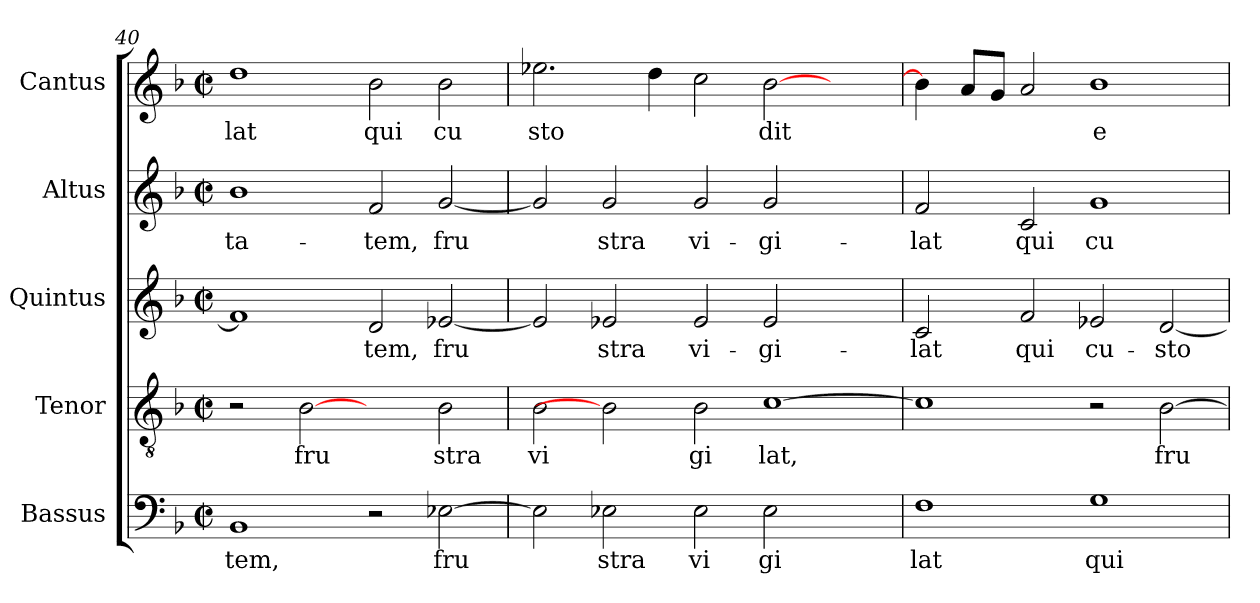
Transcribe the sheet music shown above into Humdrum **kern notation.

**kern	**text	**kern	**text	**kern	**text	**kern	**text	**kern	**text
*part5	*part5	*part4	*part4	*part3	*part3	*part2	*part2	*part1	*part1
*staff5	*staff5	*staff4	*staff4	*staff3	*staff3	*staff2	*staff2	*staff1	*staff1
*I"Bassus	*	*I"Tenor	*	*I"Quintus	*	*I"Altus	*	*I"Cantus	*
*clefF4	*	*clefGv2	*	*clefG2	*	*clefG2	*	*clefG2	*
*k[b-]	*	*k[b-]	*	*k[b-]	*	*k[b-]	*	*k[b-]	*
*F:	*	*F:	*	*F:	*	*F:	*	*F:	*
*M2/2	*	*M2/2	*	*M2/2	*	*M2/2	*	*M2/2	*
*met(c|)	*	*met(c|)	*	*met(c|)	*	*met(c|)	*	*met(c|)	*
=40	=40	=40	=40	=40	=40	=40	=40	=40	=40
!	!LO:LY:b:cj	!	!	!	!LO:LY:b:cj	!	!LO:LY:b:cj	!	!LO:LY:b:cj
1BB-	tem,	2r	.	1f]	--	1b-	-ta-	1dd	lat
!	!	!	!LO:LY:b:cj	!	!	!	!	!	!
.	.	[2B-	fru	.	.	.	.	.	.
!	!	!	!	!	!LO:LY:b:cj	!	!LO:LY:b:cj	!	!LO:LY:b:cj
2r	.	2ryy	.	2d/	-tem,	2f/	-tem,	2b-\	qui
!	!LO:LY:b:cj	!	!LO:LY:b:cj	!	!LO:LY:b:cj	!	!LO:LY:b:cj	!	!LO:LY:b:cj
[>2E-X\	fru	2B-\	stra	[<2e-X/	fru-	[<2g/	fru-	2b-\	cu
=41	=41	=41	=41	=41	=41	=41	=41	=41	=41
!	!LO:LY:b:cj	!	!LO:LY:b:cj	!	!LO:LY:b:cj	!	!LO:LY:b:cj	!	!LO:LY:b:cj
2E-\]	.	2B-\	vi	2e-/]	--	2g/]	--	2.ee-\	sto
!	!LO:LY:b:cj	!	!	!	!LO:LY:b:cj	!	!LO:LY:b:cj	!	!
2E-X\	stra	2B-]	.	2e-X/	-stra	2g/	-stra	.	.
!	!	!	!	!	!	!	!	!	!LO:LY:b:cj
.	.	.	.	.	.	.	.	4dd\	.
!	!LO:LY:b:cj	!	!LO:LY:b:cj	!	!LO:LY:b:cj	!	!LO:LY:b:cj	!	!LO:LY:b:cj
2E-\	vi	2B-\	gi	2e-/	vi-	2g/	vi-	2cc\	.
!	!LO:LY:b:cj	!	!LO:LY:b:cj	!	!LO:LY:b:cj	!	!LO:LY:b:cj	!	!LO:LY:b:cj
2E-\	gi	[>1c	lat,	2e-/	-gi-	2g/	-gi-	[>2b-\	dit
2ryy	.	.	.	2ryy	.	2ryy	.	2ryy	.
=42	=42	=42	=42	=42	=42	=42	=42	=42	=42
!	!LO:LY:b:cj	!	!LO:LY:b:cj	!	!LO:LY:b:cj	!	!LO:LY:b:cj	!	!LO:LY:b:cj
1F	lat	1c]	.	2c/	-lat	2f/	-lat	4b-\]	.
!	!	!	!	!	!	!	!	!	!LO:LY:b:cj
.	.	.	.	.	.	.	.	8a/L	.
!	!	!	!	!	!	!	!	!	!LO:LY:b:cj
.	.	.	.	.	.	.	.	8g/J	.
!	!	!	!	!	!LO:LY:b:cj	!	!LO:LY:b:cj	!	!LO:LY:b:cj
.	.	.	.	2f/	qui	2c/	qui	2a/	.
!	!LO:LY:b:cj	!	!	!	!LO:LY:b:cj	!	!LO:LY:b:cj	!	!LO:LY:b:cj
1G	qui	2r	.	2e-X/	cu-	1g	cu-	1b-	e
!	!	!	!LO:LY:b:cj	!	!LO:LY:b:cj	!	!	!	!
.	.	[>2B-\	fru	[<2d/	-sto-	.	.	.	.
=	=	=	=	=	=	=	=	=	=
*-	*-	*-	*-	*-	*-	*-	*-	*-	*-
